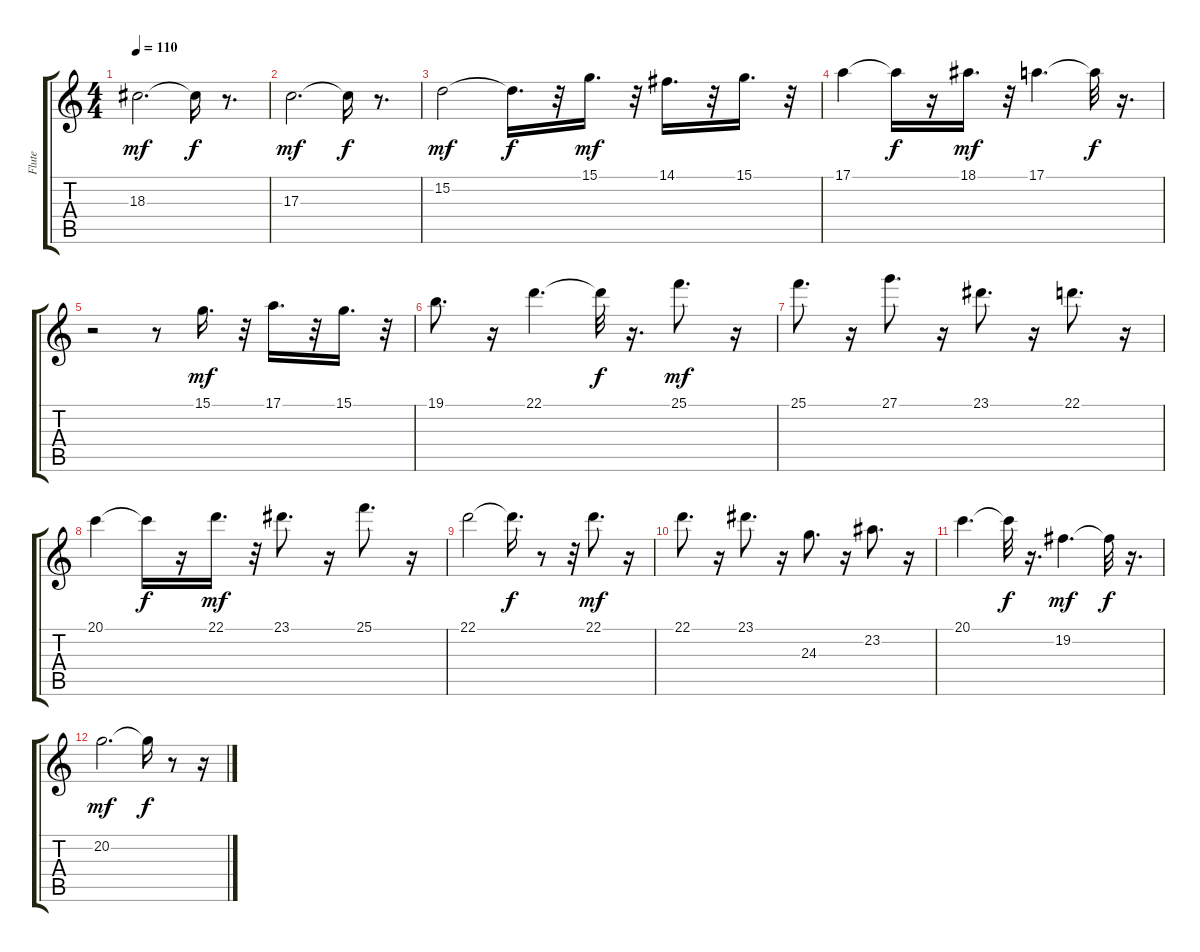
\track ("Flute" "Flute") {instrument flute}
\staff {score tabs}
\tuning (E4 B3 G3 D3 A2 E2) {hide}
\ts (4 4)
\tempo 110
\clef g2
\ks c
18.3.2{d dy mf} 18.3{t}.16{dy f} r.8{d} |
17.3.2{d dy mf} 17.3{t}.16{dy f} r.8{d} |
15.2.2{dy mf} 15.2{t}.16{d dy f} r.32 15.1.16{d dy mf} r.32 14.1.16{d} r.32 15.1.16{d} r.32 |
17.1.4 17.1{t}.16{dy f} r.16 18.1.16{d dy mf} r.32 17.1.4{d} 17.1{t}.32{dy f} r.16{d} |
r.2 r.8 15.1.16{d dy mf} r.32 17.1.16{d} r.32 15.1.16{d} r.32 |
19.1.8{d} r.16 22.1.4{d} 22.1{t}.32{dy f} r.16{d} 25.1.8{d dy mf} r.16 |
25.1.8{d} r.16 27.1.8{d} r.16 23.1.8{d} r.16 22.1.8{d} r.16 |
20.1.4 20.1{t}.16{dy f} r.16 22.1.16{d dy mf} r.32 23.1.8{d} r.16 25.1.8{d} r.16 |
22.1.2 22.1{t}.16{d dy f} r.8 r.32 22.1.8{d dy mf} r.16 |
22.1.8{d} r.16 23.1.8{d} r.16 24.3.8{d} r.16 23.2.8{d} r.16 |
20.1.4{d} 20.1{t}.32{dy f} r.16{d} 19.2.4{d dy mf} 19.2{t}.32{dy f} r.16{d} |
20.2.2{d dy mf} 20.2{t}.16{dy f} r.8 r.16
